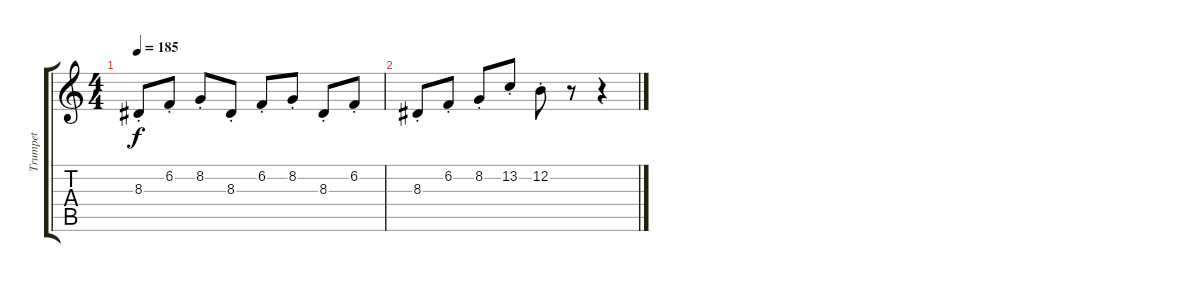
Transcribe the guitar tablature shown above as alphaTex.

\track ("Trumpet" "Trumpet") {instrument trumpet}
\staff {score tabs}
\tuning (E4 B3 G3 D3 A2 E2) {hide}
\ts (4 4)
\tempo 185
\clef g2
\ks c
8.3{st}.8{dy f} 6.2{st}.8 8.2{st}.8 8.3{st}.8 6.2{st}.8 8.2{st}.8 8.3{st}.8 6.2{st}.8 |
8.3{st}.8 6.2{st}.8 8.2{st}.8 13.2{st}.8 12.2{st}.8 r.8 r.4
